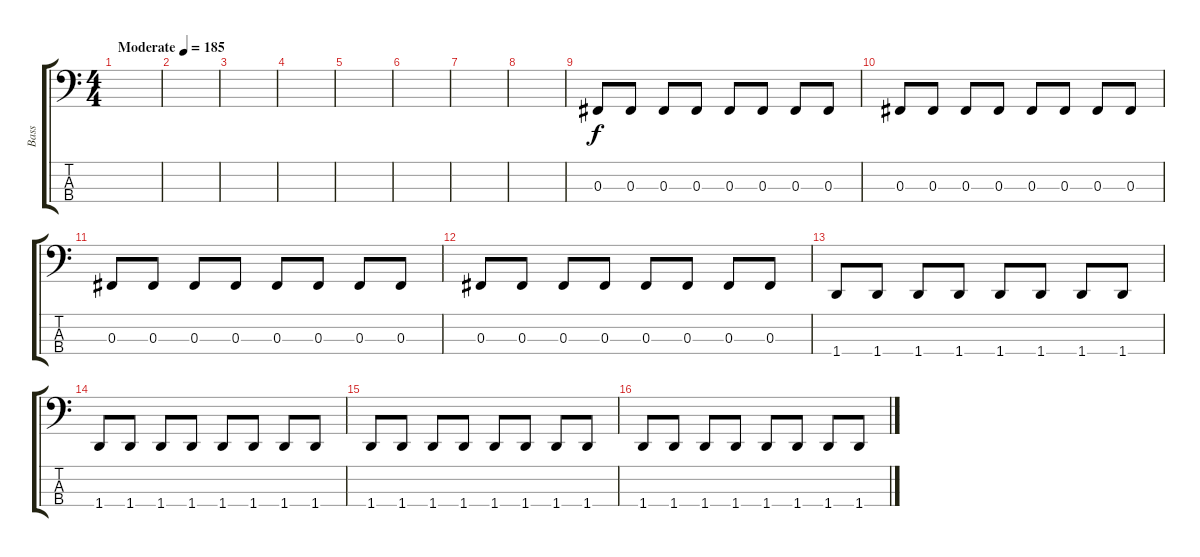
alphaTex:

\track ("Bass" "Bass") {instrument electricbasspick}
\staff {score tabs}
\tuning (E2 B1 Gb1 Db1) {hide}
\ts (4 4)
\tempo (185 "Moderate")
\clef f4
\ks c
|
|
|
|
|
|
|
|
0.3.8 0.3.8 0.3.8 0.3.8 0.3.8 0.3.8 0.3.8 0.3.8 |
0.3.8 0.3.8 0.3.8 0.3.8 0.3.8 0.3.8 0.3.8 0.3.8 |
0.3.8 0.3.8 0.3.8 0.3.8 0.3.8 0.3.8 0.3.8 0.3.8 |
0.3.8 0.3.8 0.3.8 0.3.8 0.3.8 0.3.8 0.3.8 0.3.8 |
1.4.8 1.4.8 1.4.8 1.4.8 1.4.8 1.4.8 1.4.8 1.4.8 |
1.4.8 1.4.8 1.4.8 1.4.8 1.4.8 1.4.8 1.4.8 1.4.8 |
1.4.8 1.4.8 1.4.8 1.4.8 1.4.8 1.4.8 1.4.8 1.4.8 |
1.4.8 1.4.8 1.4.8 1.4.8 1.4.8 1.4.8 1.4.8 1.4.8
